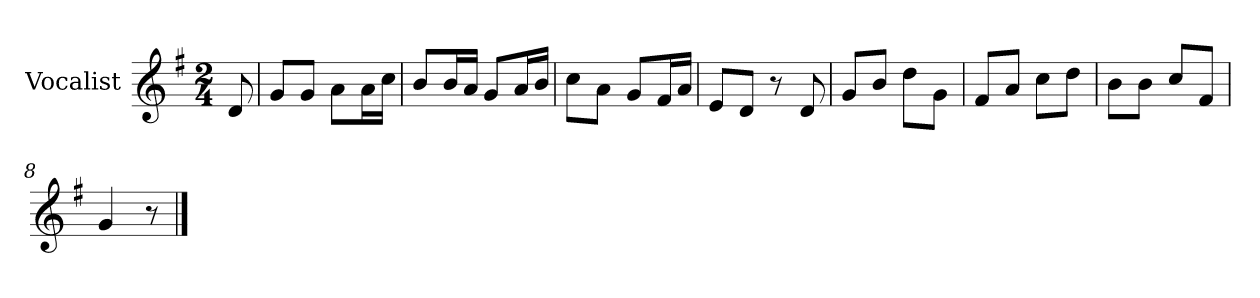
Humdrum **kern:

**kern
*part1
*staff1
*I"Vocalist
*k[f#]
*G:
*M2/4
=
8d
=1
8gL
8gJ
8aL
16aL
16ccJJ
=2
8bL
16bL
16aJJ
8gL
16aL
16bJJ
=3
8ccL
8aJ
8gL
16f#L
16aJJ
=4
8eL
8dJ
8r
8d
=5
8gL
8bJ
8ddL
8gJ
=6
8f#L
8aJ
8ccL
8ddJ
=7
8bL
8bJ
8ccL
8f#J
=8
4g
8r
==
*-
